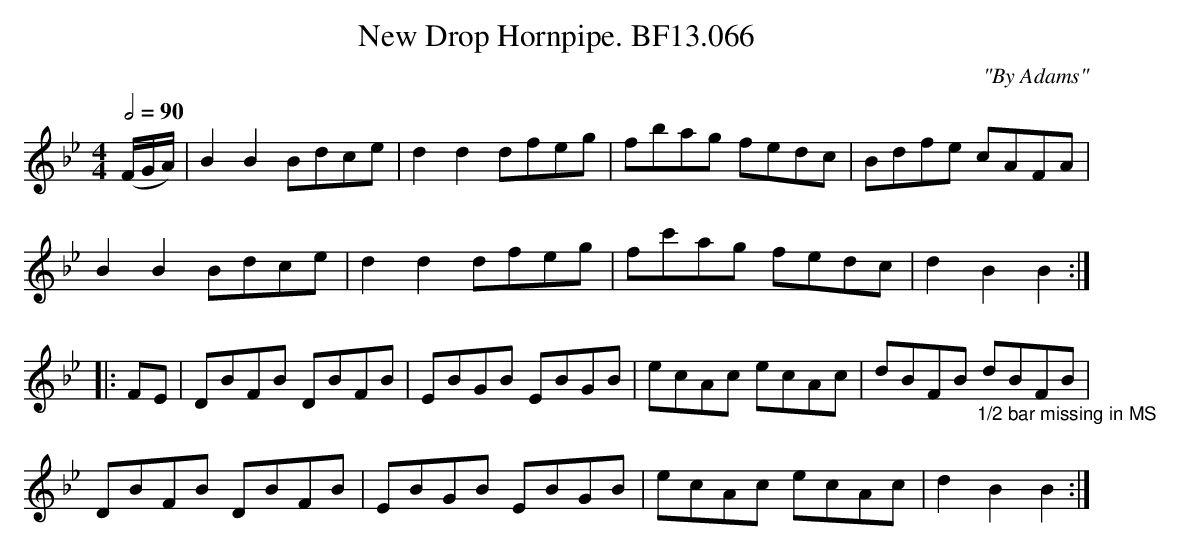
X:1
T:New Drop Hornpipe. BF13.066
M:4/4
L:1/8
Q:1/2=90
C:"By Adams"
K:Bb
(F/G/A/)|B2B2Bdce|d2d2dfeg|fbag fedc|Bdfe cAFA|
B2B2Bdce|d2d2dfeg|fc'ag fedc|d2B2B2:|
|:FE|DBFB DBFB|EBGB EBGB |ecAc ecAc|\
dBFB"_1/2 bar missing in MS" dBFB|
DBFB DBFB|EBGB EBGB|ecAc ecAc|d2B2B2:|
